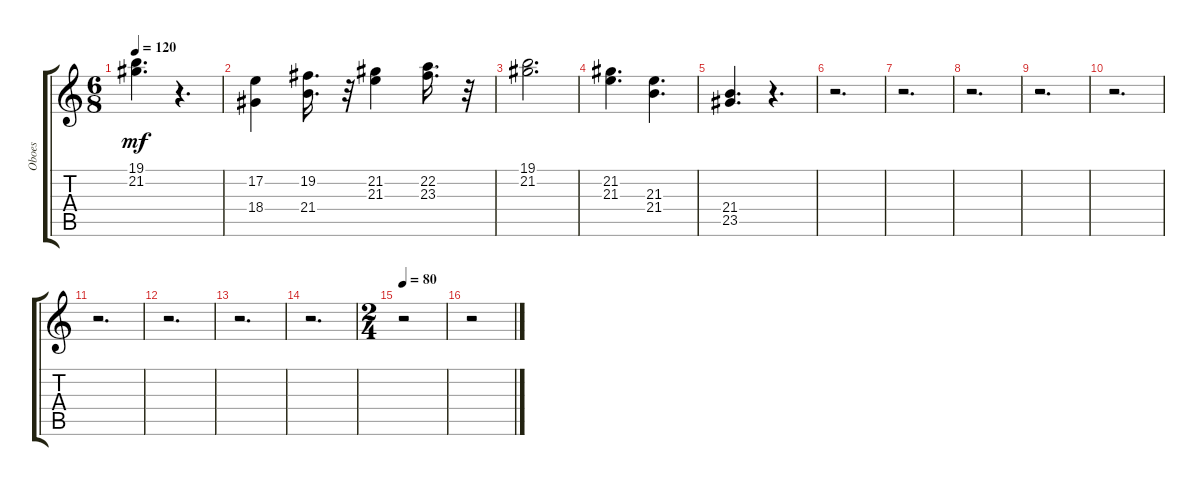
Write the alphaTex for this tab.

\track ("Oboes" "Oboes") {instrument oboe}
\staff {score tabs}
\tuning (E4 B3 G3 D3 A2 E2) {hide}
\ts (6 8)
\tempo 120
\clef g2
\ks c
(19.1 21.2).4{d dy mf} r.4{d} |
(17.2 18.4).4 (19.2 21.4).16{d} r.32 (21.2 21.3).4 (22.2 23.3).16{d} r.32 |
(19.1 21.2).2{d} |
(21.2 21.3).4{d} (21.3 21.4).4{d} |
(21.4 23.5).4{d} r.4{d} |
r.2{d} |
r.2{d} |
r.2{d} |
r.2{d} |
r.2{d} |
r.2{d} |
r.2{d} |
r.2{d} |
r.2{d} |
\ts (2 4)
\tempo 80
r.2 |
r.2
